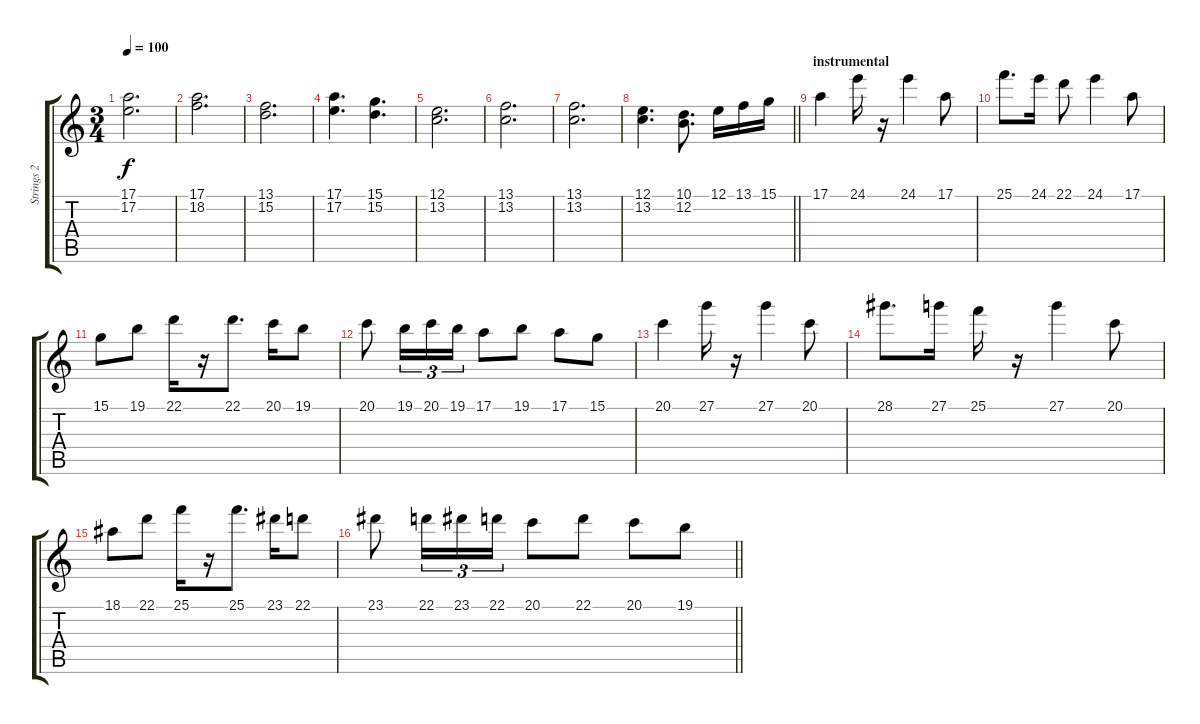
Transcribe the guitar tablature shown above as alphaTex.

\track ("Strings 2" "Strings 2") {instrument stringensemble1}
\staff {score tabs}
\tuning (E4 B3 G3 D3 A2 E2) {hide}
\ts (3 4)
\tempo 100
\clef g2
\ks c
(17.1 17.2).2{d dy f} |
(17.1 18.2).2{d} |
(13.1 15.2).2{d} |
(17.1 17.2).4{d} (15.1 15.2).4{d} |
(12.1 13.2).2{d} |
(13.1 13.2).2{d} |
(13.1 13.2).2{d} |
\barLineRight lightlight
(12.1 13.2).4{d} (10.1 12.2).8{d} 12.1.16 13.1.16 15.1.16 |
\section ("" "instrumental")
17.1.4 24.1.16 r.16 24.1.4 17.1.8 |
25.1.8{d} 24.1.16 22.1.8 24.1.4 17.1.8 |
15.1.8 19.1.8 22.1.16 r.16 22.1.8{d} 20.1.16 19.1.8 |
20.1.8 19.1.16{tu (3 2)} 20.1.16{tu (3 2)} 19.1.16{tu (3 2)} 17.1.8 19.1.8 17.1.8 15.1.8 |
20.1.4 27.1.16 r.16 27.1.4 20.1.8 |
28.1.8{d} 27.1.16 25.1.16 r.16 27.1.4 20.1.8 |
18.1.8 22.1.8 25.1.16 r.16 25.1.8{d} 23.1.16 22.1.8 |
\barLineRight lightlight
23.1.8 22.1.16{tu (3 2)} 23.1.16{tu (3 2)} 22.1.16{tu (3 2)} 20.1.8 22.1.8 20.1.8 19.1.8
